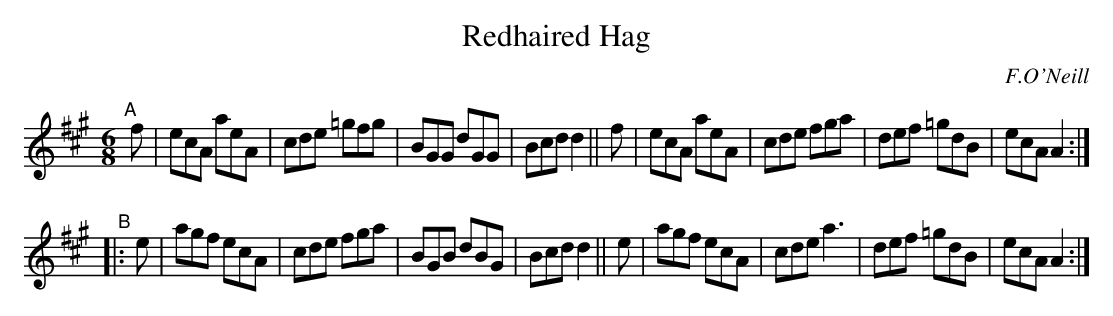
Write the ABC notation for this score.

X:1
T: Redhaired Hag
O: F.O'Neill
M: 6/8
L: 1/8
K: A
"^A"\
[|]f | ecA aeA | cde =gfg | BGG  dGG | Bcd d2 \
|| f | ecA aeA | cde  fga | def =gdB | ecA A2 :|
"^B"\
|: e | agf ecA | cde fga | BGB  dBG | Bcd d2 \
|| e | agf ecA | cde a3  | def =gdB | ecA A2 :|
